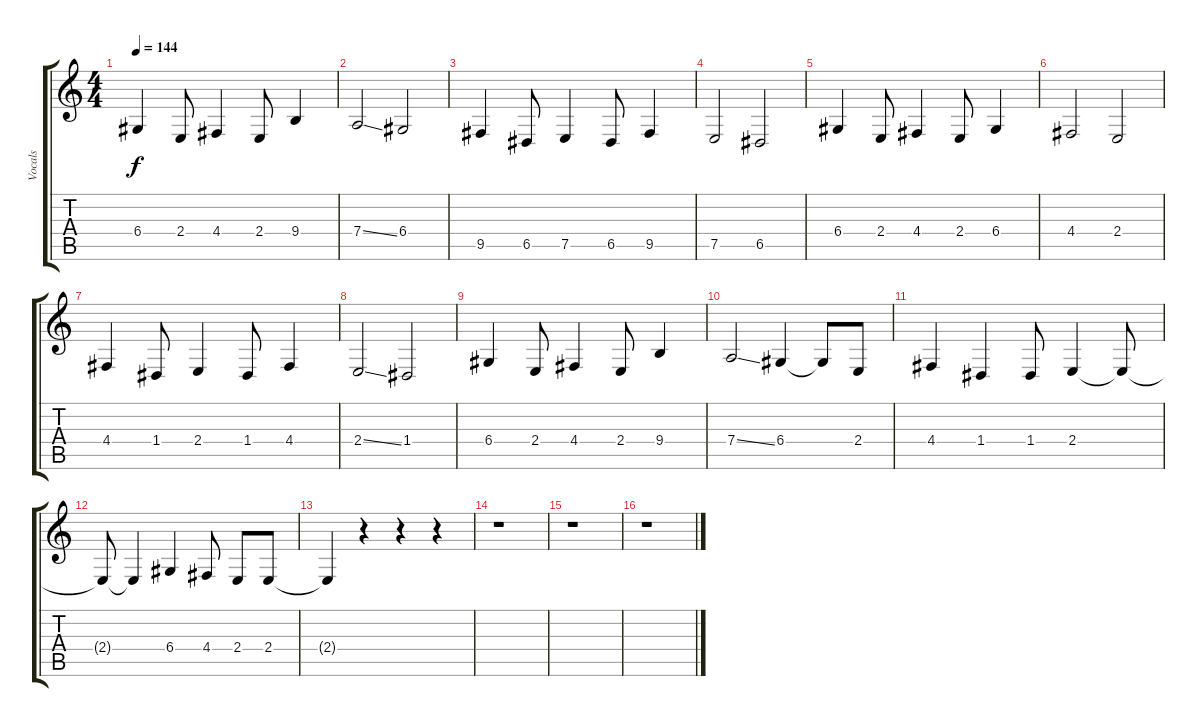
\track ("Vocals" "Vocals") {instrument tenorsax}
\staff {score tabs}
\tuning (E4 B3 G3 D3 A2 E2) {hide}
\ts (4 4)
\tempo 144
\clef g2
\ks c
6.4.4{dy f} 2.4.8 4.4.4 2.4.8 9.4.4 |
7.4{ss}.2 6.4.2 |
9.5.4 6.5.8 7.5.4 6.5.8 9.5.4 |
7.5.2 6.5.2 |
6.4.4 2.4.8 4.4.4 2.4.8 6.4.4 |
4.4.2 2.4.2 |
4.4.4 1.4.8 2.4.4 1.4.8 4.4.4 |
2.4{ss}.2 1.4.2 |
6.4.4 2.4.8 4.4.4 2.4.8 9.4.4 |
7.4{ss}.2 6.4.4 6.4{t}.8 2.4.8 |
4.4.4 1.4.4 1.4.8 2.4.4 2.4{t}.8 |
2.4{t}.8 2.4{t}.4 6.4.4 4.4.8 2.4.8 2.4.8 |
2.4{t}.4 r.4 r.4 r.4 |
r.1 |
r.1 |
r.1
